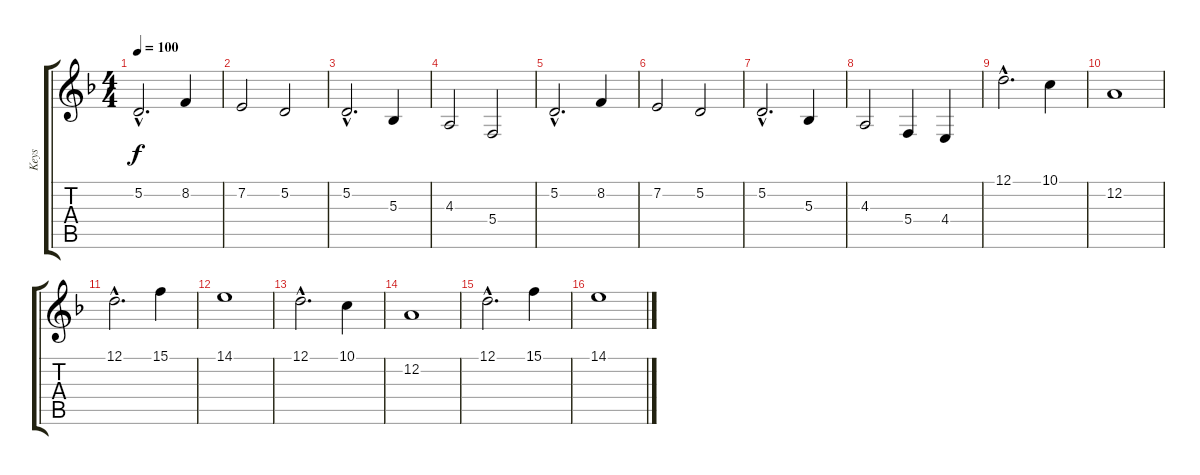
\track ("Keys" "Keys") {instrument pad2warm}
\staff {score tabs}
\tuning (D4 A3 F3 C3 G2 D2) {hide}
\ts (4 4)
\tempo 100
\clef g2
\ks dminor
5.2{hac}.2{d dy f} 8.2.4 |
7.2.2 5.2.2 |
5.2{hac}.2{d} 5.3.4 |
4.3.2 5.4.2 |
5.2{hac}.2{d} 8.2.4 |
7.2.2 5.2.2 |
5.2{hac}.2{d} 5.3.4 |
4.3.2 5.4.4 4.4.4 |
12.1{hac}.2{d} 10.1.4 |
12.2.1 |
12.1{hac}.2{d} 15.1.4 |
14.1.1 |
12.1{hac}.2{d} 10.1.4 |
12.2.1 |
12.1{hac}.2{d} 15.1.4 |
14.1.1
